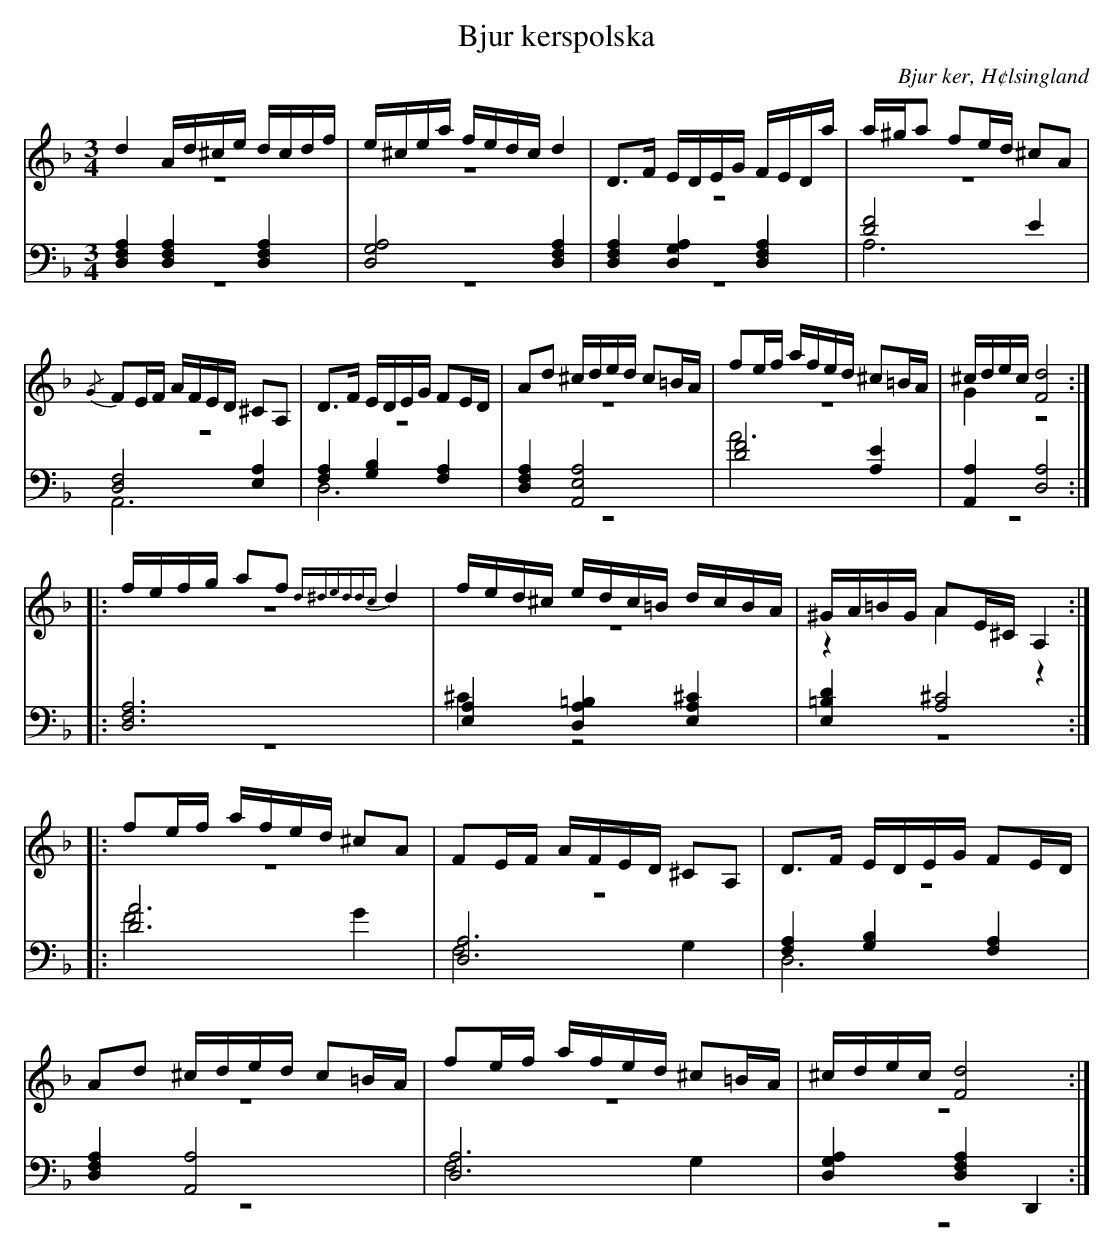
X:1
T: Bjur kerspolska
O: Bjur ker, H¢lsingland
M: 3/4
L: 1/16
K: Dm
V:1
V:2 merge
V:3
V:4 merge
V:1
d4 Ad^ce dcdf |e^cea fedc d4|D2>F2 EDEG FEDa|a^ga2 f2ed ^c2A2|
{/G}F2EF AFED ^C2A,2|D2>F2 EDEG F2ED|A2d2 ^cded c2=BA|f2ef afed ^c2=BA|^cdec [F8d8]:|
|:fefg a2f2 {d^ded^=dc}d4 |fed^c edc=B dcBA|^GA=BG A2E^C A,4:|
|:f2ef afed ^c2A2|F2EF AFED ^C2A,2|D2>F2 EDEG F2ED|
A2d2 ^cded c2=BA|f2ef afed ^c2=BA|^cdec [F8d8]:|
V:2
z12|z12|z12|z12|
z12|z12|z12|z12|G4 z8:|
|:z12|z12|z4 A4 z4:|
|:z12|z12|z12|
z12|z12|z12:|
V:3 clef=bass
[D,4F,4A,4] [D,4F,4A,4] [D,4F,4A,4]|[D,8G,8A,8] [D,4F,4A,4]|[D,4F,4A,4] [D,4G,4A,4] [D,4F,4A,4]|[D8F8] E4|
[D,8F,8] [E,4A,4]|[F,4A,4] [G,4B,4] [F,4A,4]|[D,4F,4A,4] [A,,8E,8A,8]|[D8F8] [A,4E4]|[A,,4A,4] [D,8A,8]:|
|:[D,12F,12A,12]|[E,4A,4] [A,4=B,4D,4] [E,4A,4^C4]|[E,4=B,4D4] [A,8^C8]:|
|:[D12A12]|[D,12A,12]|[F,4A,4] [G,4B,4] [F,4A,4]|
[D,4F,4A,4] [A,,8A,8]|[D,12A,12]|[D,4G,4A,4] [D,4F,4A,4] D,,4:|
V:4 clef=bass
z12|z12|z12|A,12|
A,,12|D,12|z12|A12|z12:|
|:z12|^C4 z8|z12:|
|:F8 G4|F,8 G,4|D,12|
z12|F,8 G,4|z12:|
